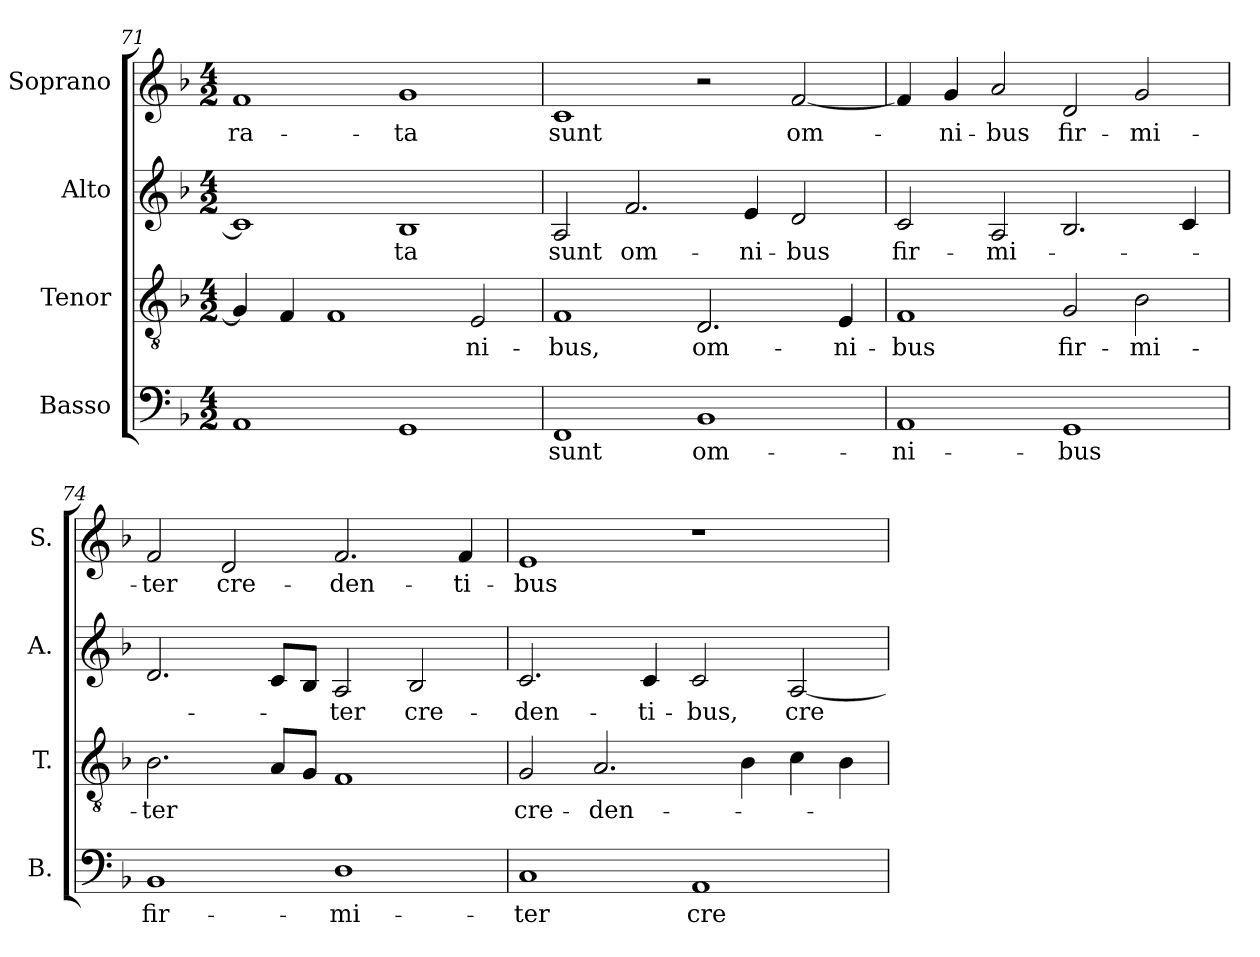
**kern	**text	**kern	**text	**kern	**text	**kern	**text
*part4	*part4	*part3	*part3	*part2	*part2	*part1	*part1
*staff4	*staff4	*staff3	*staff3	*staff2	*staff2	*staff1	*staff1
*I"Basso	*	*I"Tenor	*	*I"Alto	*	*I"Soprano	*
*I'B.	*	*I'T.	*	*I'A.	*	*I'S.	*
!!LO:LB:g=z
*clefF4	*	*clefGv2	*	*clefG2	*	*clefG2	*
*	*	*ITrd7c12	*	*	*	*	*
*k[b-]	*	*k[b-]	*	*k[b-]	*	*k[b-]	*
*F:	*	*F:	*	*F:	*	*F:	*
*M4/2	*	*M4/2	*	*M4/2	*	*M4/2	*
=71	=71	=71	=71	=71	=71	=71	=71
!	!	!	!	!	!	!	!LO:LY:b:color=#000000
1AAi	.	4GGi/]	.	1ci]	.	1fi	-ra-
.	.	4FFi/	.	.	.	.	.
.	.	1FFi	.	.	.	.	.
!	!	!	!	!	!LO:LY:b:color=#000000	!	!
!	!	!	!	!	!	!	!LO:LY:b:color=#000000
1GGi	.	.	.	1B-i	-ta	1gi	-ta
!	!	!	!LO:LY:b:color=#000000	!	!	!	!
.	.	2EEi/	-ni-	.	.	.	.
=72	=72	=72	=72	=72	=72	=72	=72
!	!LO:LY:b:color=#000000	!	!	!	!	!	!
!	!	!	!LO:LY:b:color=#000000	!	!	!	!
!	!	!	!	!	!LO:LY:b:color=#000000	!	!
!	!	!	!	!	!	!	!LO:LY:b:color=#000000
1FFi	sunt	1FFi	-bus,	2Ai/	sunt	1ci	sunt
!	!	!	!	!	!LO:LY:b:color=#000000	!	!
.	.	.	.	2.fi/	om-	.	.
!	!LO:LY:b:color=#000000	!	!	!	!	!	!
!	!	!	!LO:LY:b:color=#000000	!	!	!	!
1BB-i	om-	2.DDi/	om-	.	.	2r	.
!	!	!	!	!	!LO:LY:b:color=#000000	!	!
.	.	.	.	4ei/	-ni-	.	.
!	!	!	!	!	!LO:LY:b:color=#000000	!	!
!	!	!	!	!	!	!	!LO:LY:b:color=#000000
.	.	.	.	2di/	-bus	[2fi/	om-
!	!	!	!LO:LY:b:color=#000000	!	!	!	!
.	.	4EEi/	-ni-	.	.	.	.
=73	=73	=73	=73	=73	=73	=73	=73
!	!LO:LY:b:color=#000000	!	!	!	!	!	!
!	!	!	!LO:LY:b:color=#000000	!	!	!	!
!	!	!	!	!	!LO:LY:b:color=#000000	!	!
1AAi	-ni-	1FFi	-bus	2ci/	fir-	4fi/]	.
!	!	!	!	!	!	!	!LO:LY:b:color=#000000
.	.	.	.	.	.	4gi/	-ni-
!	!	!	!	!	!LO:LY:b:color=#000000	!	!
!	!	!	!	!	!	!	!LO:LY:b:color=#000000
.	.	.	.	2Ai/	-mi-	2ai/	-bus
!	!LO:LY:b:color=#000000	!	!	!	!	!	!
!	!	!	!LO:LY:b:color=#000000	!	!	!	!
!	!	!	!	!	!	!	!LO:LY:b:color=#000000
1GGi	-bus	2GGi/	fir-	2.B-i/	.	2di/	fir-
!	!	!	!LO:LY:b:color=#000000	!	!	!	!
!	!	!	!	!	!	!	!LO:LY:b:color=#000000
.	.	2BB-i\	-mi-	.	.	2gi/	-mi-
.	.	.	.	4ci/	.	.	.
=74	=74	=74	=74	=74	=74	=74	=74
!	!LO:LY:b:color=#000000	!	!	!	!	!	!
!	!	!	!LO:LY:b:color=#000000	!	!	!	!
!	!	!	!	!	!	!	!LO:LY:b:color=#000000
1BB-i	fir-	2.BB-i\	-ter	2.di/	.	2fi/	-ter
!	!	!	!	!	!	!	!LO:LY:b:color=#000000
.	.	.	.	.	.	2di/	cre-
.	.	8AAi/L	.	8ci/L	.	.	.
.	.	8GGi/J	.	8B-i/J	.	.	.
!	!LO:LY:b:color=#000000	!	!	!	!	!	!
!	!	!	!	!	!LO:LY:b:color=#000000	!	!
!	!	!	!	!	!	!	!LO:LY:b:color=#000000
1Di	-mi-	1FFi	.	2Ai/	-ter	2.fi/	-den-
!	!	!	!	!	!LO:LY:b:color=#000000	!	!
.	.	.	.	2B-i/	cre-	.	.
!	!	!	!	!	!	!	!LO:LY:b:color=#000000
.	.	.	.	.	.	4fi/	-ti-
=75	=75	=75	=75	=75	=75	=75	=75
!	!LO:LY:b:color=#000000	!	!	!	!	!	!
!	!	!	!LO:LY:b:color=#000000	!	!	!	!
!	!	!	!	!	!LO:LY:b:color=#000000	!	!
!	!	!	!	!	!	!	!LO:LY:b:color=#000000
1Ci	-ter	2GGi/	cre-	2.ci/	-den-	1ei	-bus
!	!	!	!LO:LY:b:color=#000000	!	!	!	!
.	.	2.AAi/	-den-	.	.	.	.
!	!	!	!	!	!LO:LY:b:color=#000000	!	!
.	.	.	.	4ci/	-ti-	.	.
!	!LO:LY:b:color=#000000	!	!	!	!	!	!
!	!	!	!	!	!LO:LY:b:color=#000000	!	!
1AAi	cre-	.	.	2ci/	-bus,	1r	.
.	.	4BB-i\	.	.	.	.	.
!	!	!	!	!	!LO:LY:b:color=#000000	!	!
.	.	4Ci\	.	[2Ai/	cre-	.	.
.	.	4BB-i\	.	.	.	.	.
=	=	=	=	=	=	=	=
*-	*-	*-	*-	*-	*-	*-	*-
